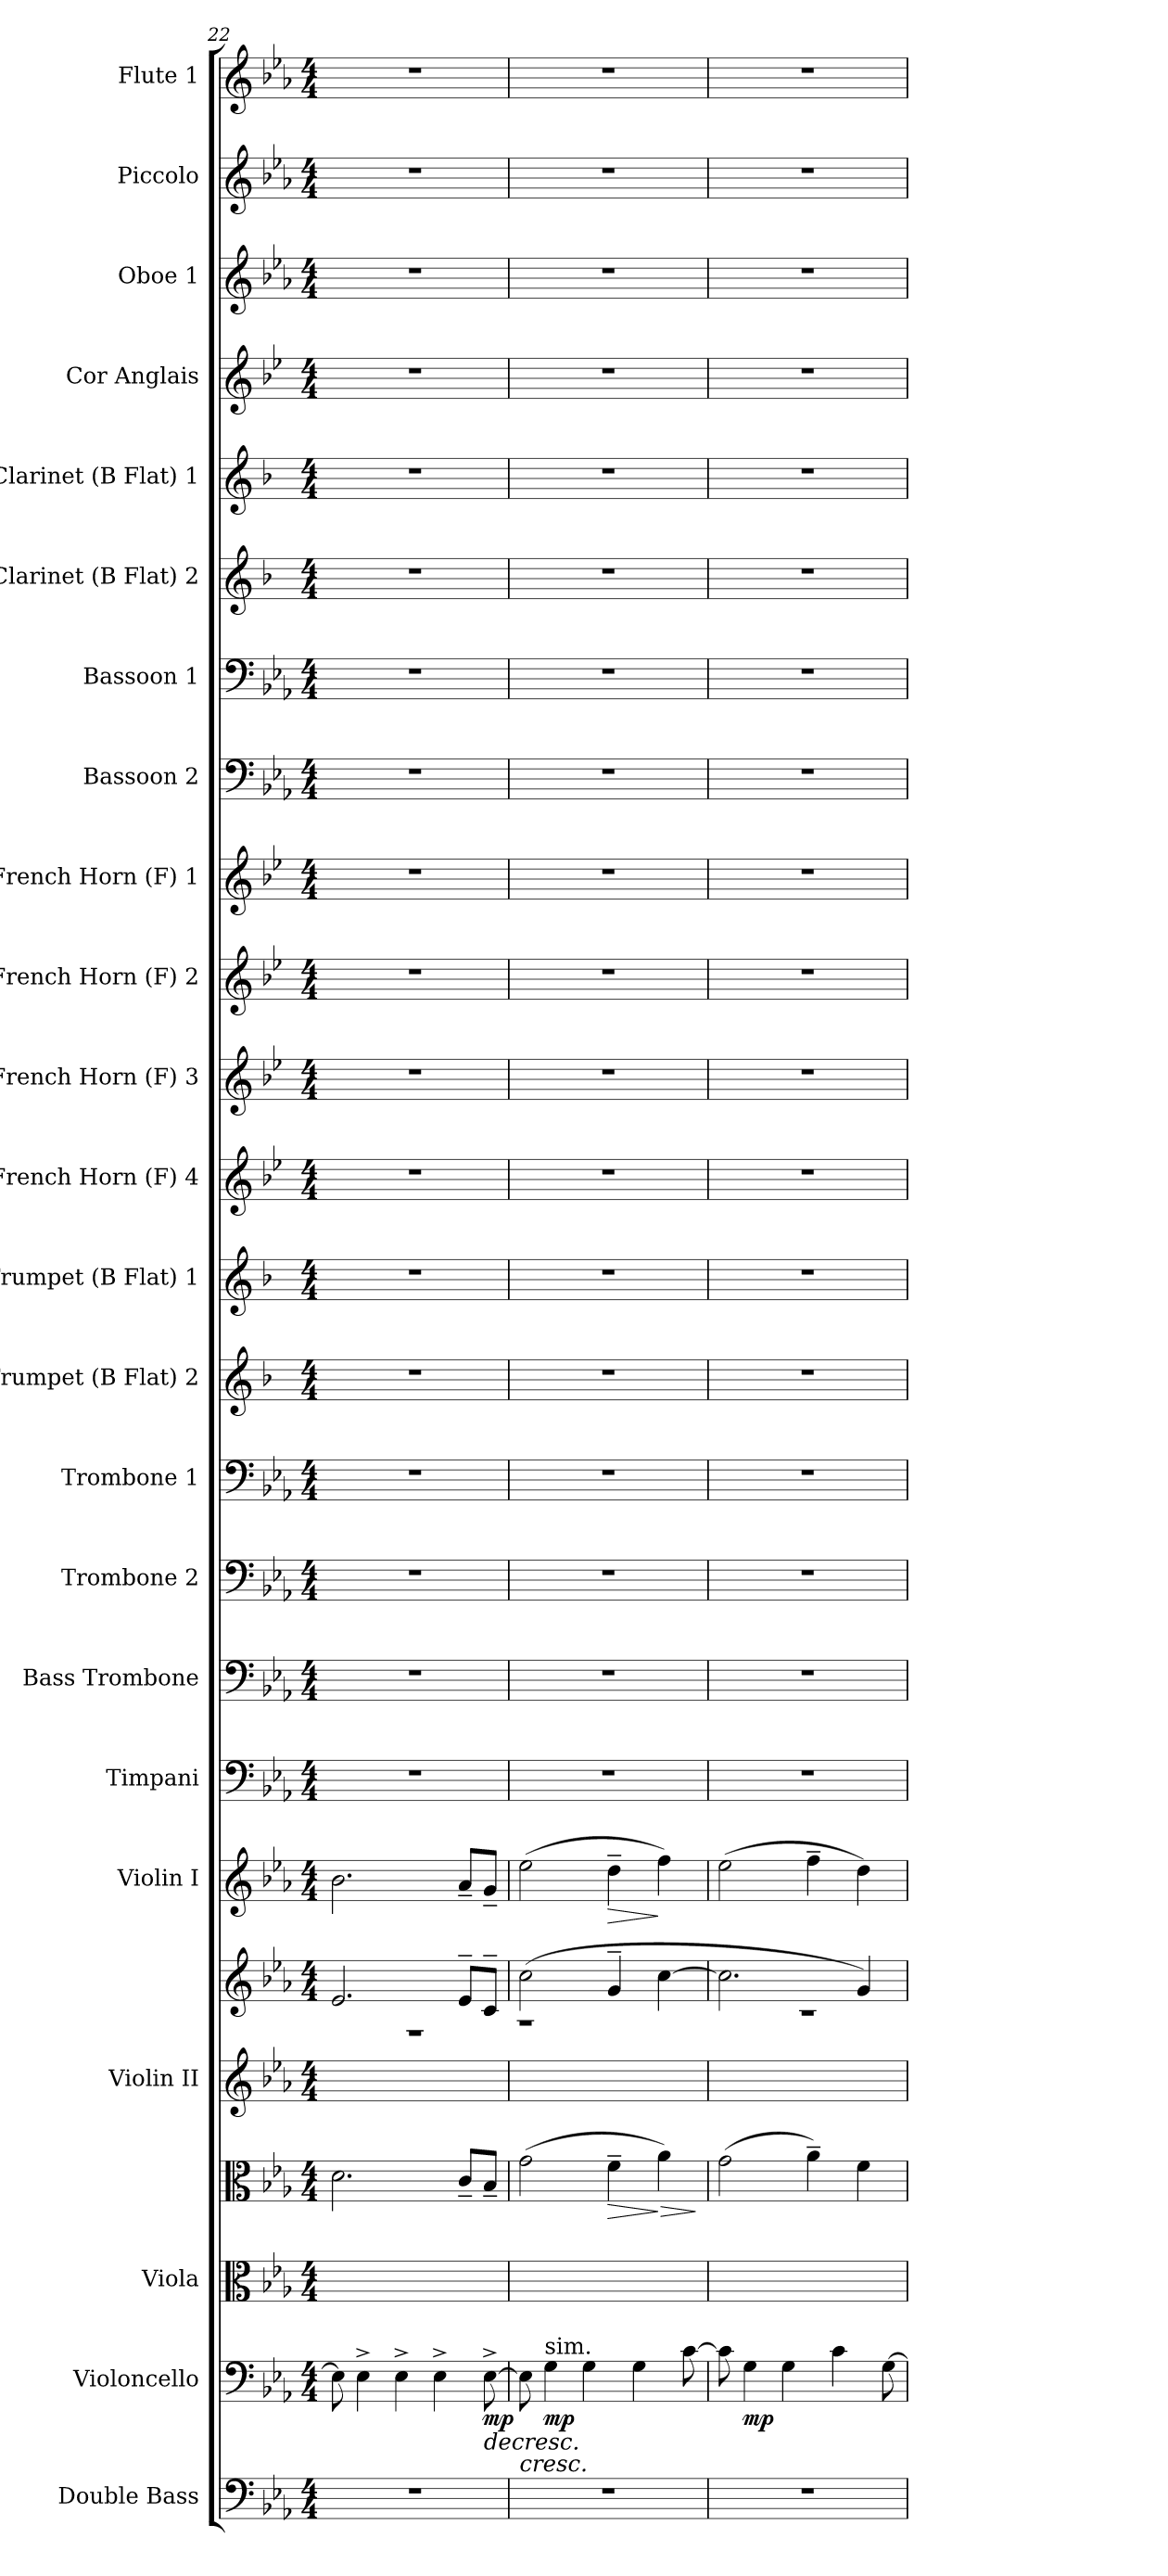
**kern	**kern	**dynam	**kern	**kern	**dynam	**kern	**kern	**kern	**dynam	**kern	**kern	**kern	**kern	**kern	**kern	**kern	**kern	**kern	**kern	**kern	**kern	**kern	**kern	**kern	**kern	**kern	**kern
*part23	*part22	*part22	*part21	*part21	*part21	*part20	*part20	*part19	*part19	*part18	*part17	*part16	*part15	*part14	*part13	*part12	*part11	*part10	*part9	*part8	*part7	*part6	*part5	*part4	*part3	*part2	*part1
*staff25	*staff24	*staff24	*staff23	*staff22	*staff22/23	*staff21	*staff20	*staff19	*staff19	*staff18	*staff17	*staff16	*staff15	*staff14	*staff13	*staff12	*staff11	*staff10	*staff9	*staff8	*staff7	*staff6	*staff5	*staff4	*staff3	*staff2	*staff1
*I"Double Bass	*I"Violoncello	*	*I"Viola	*	*	*I"Violin II	*	*I"Violin I	*	*I"Timpani	*I"Bass Trombone	*I"Trombone 2	*I"Trombone 1	*I"Trumpet (B Flat) 2	*I"Trumpet (B Flat) 1	*I"French Horn (F) 4	*I"French Horn (F) 3	*I"French Horn (F) 2	*I"French Horn (F) 1	*I"Bassoon 2	*I"Bassoon 1	*I"Clarinet (B Flat) 2	*I"Clarinet (B Flat) 1	*I"Cor Anglais	*I"Oboe 1	*I"Piccolo	*I"Flute 1
*I'D. B.	*I'Vc.	*	*I'Vla	*	*	*I'Vln II	*	*I'Vln I	*	*I'Timp.	*I'B. Tbn.	*I'Tbn. 2	*I'Tbn. 1	*I'Tpt (B Flat) 2	*I'Tpt (B Flat) 1	*I'F. Hn (F) 4	*I'F. Hn (F) 3	*I'F. Hn (F) 2	*I'F. Hn (F) 1	*I'Bsn 2	*I'Bsn 1	*I'Cl. (B Flat) 2	*I'Cl. (B Flat) 1	*I'C. A.	*I'Ob. 1	*I'Picc.	*I'Fl. 1
*clefF4	*clefF4	*	*clefC3	*clefC3	*	*clefG2	*clefG2	*clefG2	*	*clefF4	*clefF4	*clefF4	*clefF4	*clefG2	*clefG2	*clefG2	*clefG2	*clefG2	*clefG2	*clefF4	*clefF4	*clefG2	*clefG2	*clefG2	*clefG2	*clefG2	*clefG2
*ITrd7c12	*	*	*	*	*	*	*	*	*	*	*	*	*	*ITrd1c2	*ITrd1c2	*ITrd4c7	*ITrd4c7	*ITrd4c7	*ITrd4c7	*	*	*ITrd1c2	*ITrd1c2	*ITrd4c7	*	*ITrd-7c-12	*
*k[b-e-a-]	*k[b-e-a-]	*	*k[b-e-a-]	*k[b-e-a-]	*	*k[b-e-a-]	*k[b-e-a-]	*k[b-e-a-]	*	*k[b-e-a-]	*k[b-e-a-]	*k[b-e-a-]	*k[b-e-a-]	*k[b-e-a-]	*k[b-e-a-]	*k[b-e-a-]	*k[b-e-a-]	*k[b-e-a-]	*k[b-e-a-]	*k[b-e-a-]	*k[b-e-a-]	*k[b-e-a-]	*k[b-e-a-]	*k[b-e-a-]	*k[b-e-a-]	*k[b-e-a-]	*k[b-e-a-]
*c:	*c:	*	*c:	*c:	*	*c:	*c:	*c:	*	*c:	*c:	*c:	*c:	*c:	*c:	*c:	*c:	*c:	*c:	*c:	*c:	*c:	*c:	*c:	*c:	*c:	*c:
*M4/4	*M4/4	*	*M4/4	*M4/4	*	*M4/4	*M4/4	*M4/4	*	*M4/4	*M4/4	*M4/4	*M4/4	*M4/4	*M4/4	*M4/4	*M4/4	*M4/4	*M4/4	*M4/4	*M4/4	*M4/4	*M4/4	*M4/4	*M4/4	*M4/4	*M4/4
=22	=22	=22	=22	=22	=22	=22	=22	=22	=22	=22	=22	=22	=22	=22	=22	=22	=22	=22	=22	=22	=22	=22	=22	=22	=22	=22	=22
*	*	*	*	*	*	*	*^	*	*	*	*	*	*	*	*	*	*	*	*	*	*	*	*	*	*	*	*
1r	8E-\]	.	1ryy	2.d\	.	1ryy	2.e-/	1r	2.b-\	.	1r	1r	1r	1r	1r	1r	1r	1r	1r	1r	1r	1r	1r	1r	1r	1r	1r	1r
.	4E-^>\	.	.	.	.	.	.	.	.	.	.	.	.	.	.	.	.	.	.	.	.	.	.	.	.	.	.	.
.	4E-^>\	.	.	.	.	.	.	.	.	.	.	.	.	.	.	.	.	.	.	.	.	.	.	.	.	.	.	.
.	4E-^>\	.	.	.	.	.	.	.	.	.	.	.	.	.	.	.	.	.	.	.	.	.	.	.	.	.	.	.
.	.	.	.	8c~</L	.	.	8e-~</L	.	8a-~</L	.	.	.	.	.	.	.	.	.	.	.	.	.	.	.	.	.	.	.
!	!	!LO:HP:b	!	!	!	!	!	!	!	!	!	!	!	!	!	!	!	!	!	!	!	!	!	!	!	!	!	!
!	!	!LO:DY:n=1:b	!	!	!	!	!	!	!	!	!	!	!	!	!	!	!	!	!	!	!	!	!	!	!	!	!	!
.	[8E-^>\	> mp	.	8B-~</J	.	.	8c~</J	.	8g~</J	.	.	.	.	.	.	.	.	.	.	.	.	.	.	.	.	.	.	.
!!LO:PB:g=z
=23	=23	=23	=23	=23	=23	=23	=23	=23	=23	=23	=23	=23	=23	=23	=23	=23	=23	=23	=23	=23	=23	=23	=23	=23	=23	=23	=23	=23
!	!	!LO:HP:b	!	!	!	!	!	!	!	!	!	!	!	!	!	!	!	!	!	!	!	!	!	!	!	!	!	!
1r	8E-\]	<	1ryy	(2g\	.	1ryy	(2cc\	1r	(2ee-\	.	1r	1r	1r	1r	1r	1r	1r	1r	1r	1r	1r	1r	1r	1r	1r	1r	1r	1r
!	!LO:TX:a:t=sim.	!	!	!	!	!	!	!	!	!	!	!	!	!	!	!	!	!	!	!	!	!	!	!	!	!	!	!
!	!	!LO:DY:b	!	!	!	!	!	!	!	!	!	!	!	!	!	!	!	!	!	!	!	!	!	!	!	!	!	!
.	4G\	mp	.	.	.	.	.	.	.	.	.	.	.	.	.	.	.	.	.	.	.	.	.	.	.	.	.	.
.	4G\	.	.	.	.	.	.	.	.	.	.	.	.	.	.	.	.	.	.	.	.	.	.	.	.	.	.	.
!	!	!	!	!	!LO:HP:b	!	!	!	!	!LO:HP:b	!	!	!	!	!	!	!	!	!	!	!	!	!	!	!	!	!	!
.	.	.	.	4f~>\	>	.	4g~</	.	4dd~>\	>	.	.	.	.	.	.	.	.	.	.	.	.	.	.	.	.	.	.
.	4G\	.	.	.	.	.	.	.	.	.	.	.	.	.	.	.	.	.	.	.	.	.	.	.	.	.	.	.
!	!	!	!	!	!LO:HP:n=1:b	!	!	!	!	!	!	!	!	!	!	!	!	!	!	!	!	!	!	!	!	!	!	!
.	.	.	.	4a-\)	] >	.	[>4cc\	.	4ff\)	]	.	.	.	.	.	.	.	.	.	.	.	.	.	.	.	.	.	.
.	[>8c\	.	.	.	.	.	.	.	.	.	.	.	.	.	.	.	.	.	.	.	.	.	.	.	.	.	.	.
*	*	*	*	*	*	*	*v	*v	*	*	*	*	*	*	*	*	*	*	*	*	*	*	*	*	*	*	*	*
.	.	.	.	.	]	.	.	.	.	.	.	.	.	.	.	.	.	.	.	.	.	.	.	.	.	.	.
=24	=24	=24	=24	=24	=24	=24	=24	=24	=24	=24	=24	=24	=24	=24	=24	=24	=24	=24	=24	=24	=24	=24	=24	=24	=24	=24	=24
*	*	*	*	*^	*	*	*^	*	*	*	*	*	*	*	*	*	*	*	*	*	*	*	*	*	*	*	*
1r	8c\]	.	1ryy	(2g\	2..ryy	.	1ryy	2.cc\]	1r	(2ee-\	.	1r	1r	1r	1r	1r	1r	1r	1r	1r	1r	1r	1r	1r	1r	1r	1r	1r	1r
!	!	!LO:DY:n=1:b	!	!	!	!	!	!	!	!	!	!	!	!	!	!	!	!	!	!	!	!	!	!	!	!	!	!	!
.	4G\	] mp	.	.	.	.	.	.	.	.	.	.	.	.	.	.	.	.	.	.	.	.	.	.	.	.	.	.	.
.	4G\	.	.	.	.	.	.	.	.	.	.	.	.	.	.	.	.	.	.	.	.	.	.	.	.	.	.	.	.
.	.	.	.	4a-~>\)	.	.	.	.	.	4ff~>\	.	.	.	.	.	.	.	.	.	.	.	.	.	.	.	.	.	.	.
.	4c\	.	.	.	.	.	.	.	.	.	.	.	.	.	.	.	.	.	.	.	.	.	.	.	.	.	.	.	.
.	.	.	.	4f\	.	.	.	4g/)	.	4dd\)	.	.	.	.	.	.	.	.	.	.	.	.	.	.	.	.	.	.	.
!	!	!	!	!	!	!LO:DY:b	!	!	!	!	!	!	!	!	!	!	!	!	!	!	!	!	!	!	!	!	!	!	!
!	!	!	!	!	!	!LO:DY:n=1:b	!	!	!	!	!	!	!	!	!	!	!	!	!	!	!	!	!	!	!	!	!	!	!
.	[>8G\	[	.	.	8ryy	mp mp	.	.	.	.	.	.	.	.	.	.	.	.	.	.	.	.	.	.	.	.	.	.	.
*	*	*	*	*v	*v	*	*	*v	*v	*	*	*	*	*	*	*	*	*	*	*	*	*	*	*	*	*	*	*	*
=	=	=	=	=	=	=	=	=	=	=	=	=	=	=	=	=	=	=	=	=	=	=	=	=	=	=	=
*-	*-	*-	*-	*-	*-	*-	*-	*-	*-	*-	*-	*-	*-	*-	*-	*-	*-	*-	*-	*-	*-	*-	*-	*-	*-	*-	*-
